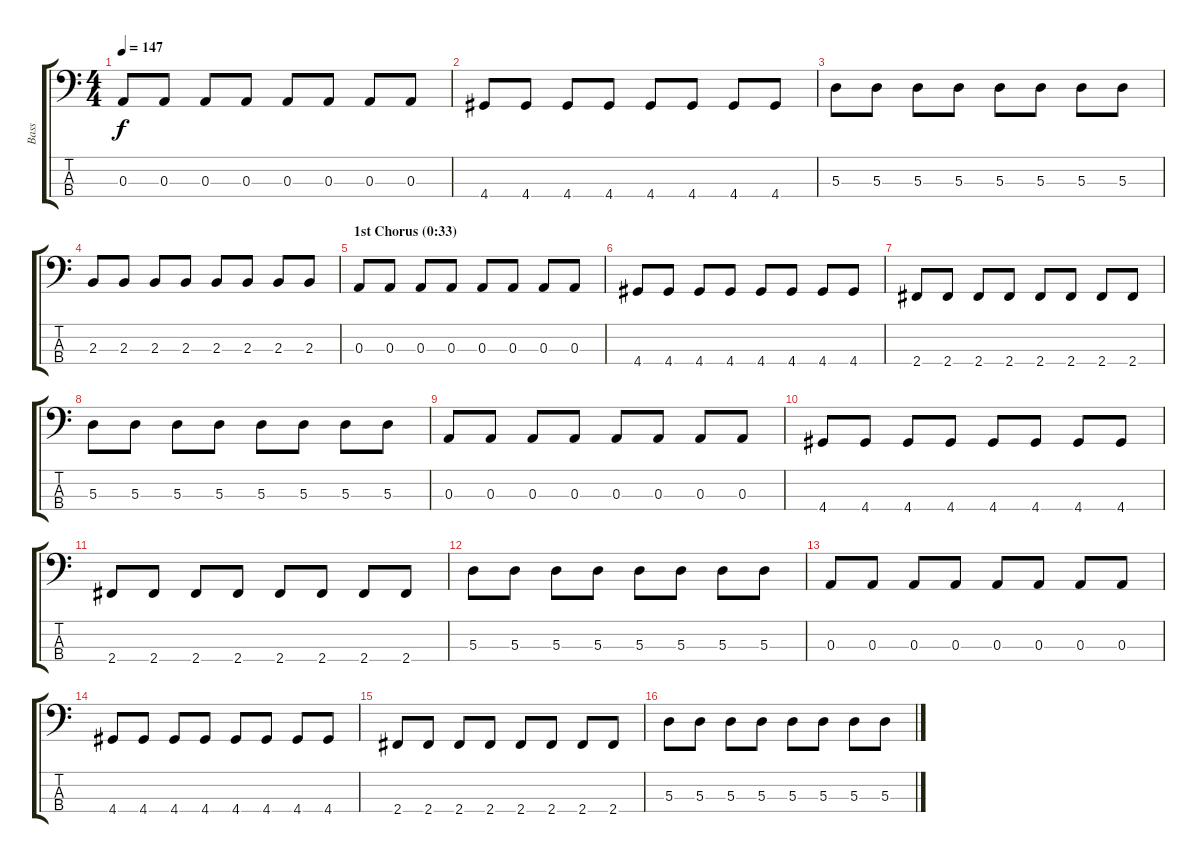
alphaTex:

\track ("Bass" "Bass") {instrument electricbassfinger}
\staff {score tabs}
\tuning (G2 D2 A1 E1) {hide}
\ts (4 4)
\tempo 147
\clef f4
\ks c
0.3.8{dy f} 0.3.8 0.3.8 0.3.8 0.3.8 0.3.8 0.3.8 0.3.8 |
4.4.8 4.4.8 4.4.8 4.4.8 4.4.8 4.4.8 4.4.8 4.4.8 |
5.3.8 5.3.8 5.3.8 5.3.8 5.3.8 5.3.8 5.3.8 5.3.8 |
2.3.8 2.3.8 2.3.8 2.3.8 2.3.8 2.3.8 2.3.8 2.3.8 |
\section ("" "1st Chorus (0:33)")
0.3.8 0.3.8 0.3.8 0.3.8 0.3.8 0.3.8 0.3.8 0.3.8 |
4.4.8 4.4.8 4.4.8 4.4.8 4.4.8 4.4.8 4.4.8 4.4.8 |
2.4.8 2.4.8 2.4.8 2.4.8 2.4.8 2.4.8 2.4.8 2.4.8 |
5.3.8 5.3.8 5.3.8 5.3.8 5.3.8 5.3.8 5.3.8 5.3.8 |
0.3.8 0.3.8 0.3.8 0.3.8 0.3.8 0.3.8 0.3.8 0.3.8 |
4.4.8 4.4.8 4.4.8 4.4.8 4.4.8 4.4.8 4.4.8 4.4.8 |
2.4.8 2.4.8 2.4.8 2.4.8 2.4.8 2.4.8 2.4.8 2.4.8 |
5.3.8 5.3.8 5.3.8 5.3.8 5.3.8 5.3.8 5.3.8 5.3.8 |
0.3.8 0.3.8 0.3.8 0.3.8 0.3.8 0.3.8 0.3.8 0.3.8 |
4.4.8 4.4.8 4.4.8 4.4.8 4.4.8 4.4.8 4.4.8 4.4.8 |
2.4.8 2.4.8 2.4.8 2.4.8 2.4.8 2.4.8 2.4.8 2.4.8 |
5.3.8 5.3.8 5.3.8 5.3.8 5.3.8 5.3.8 5.3.8 5.3.8
